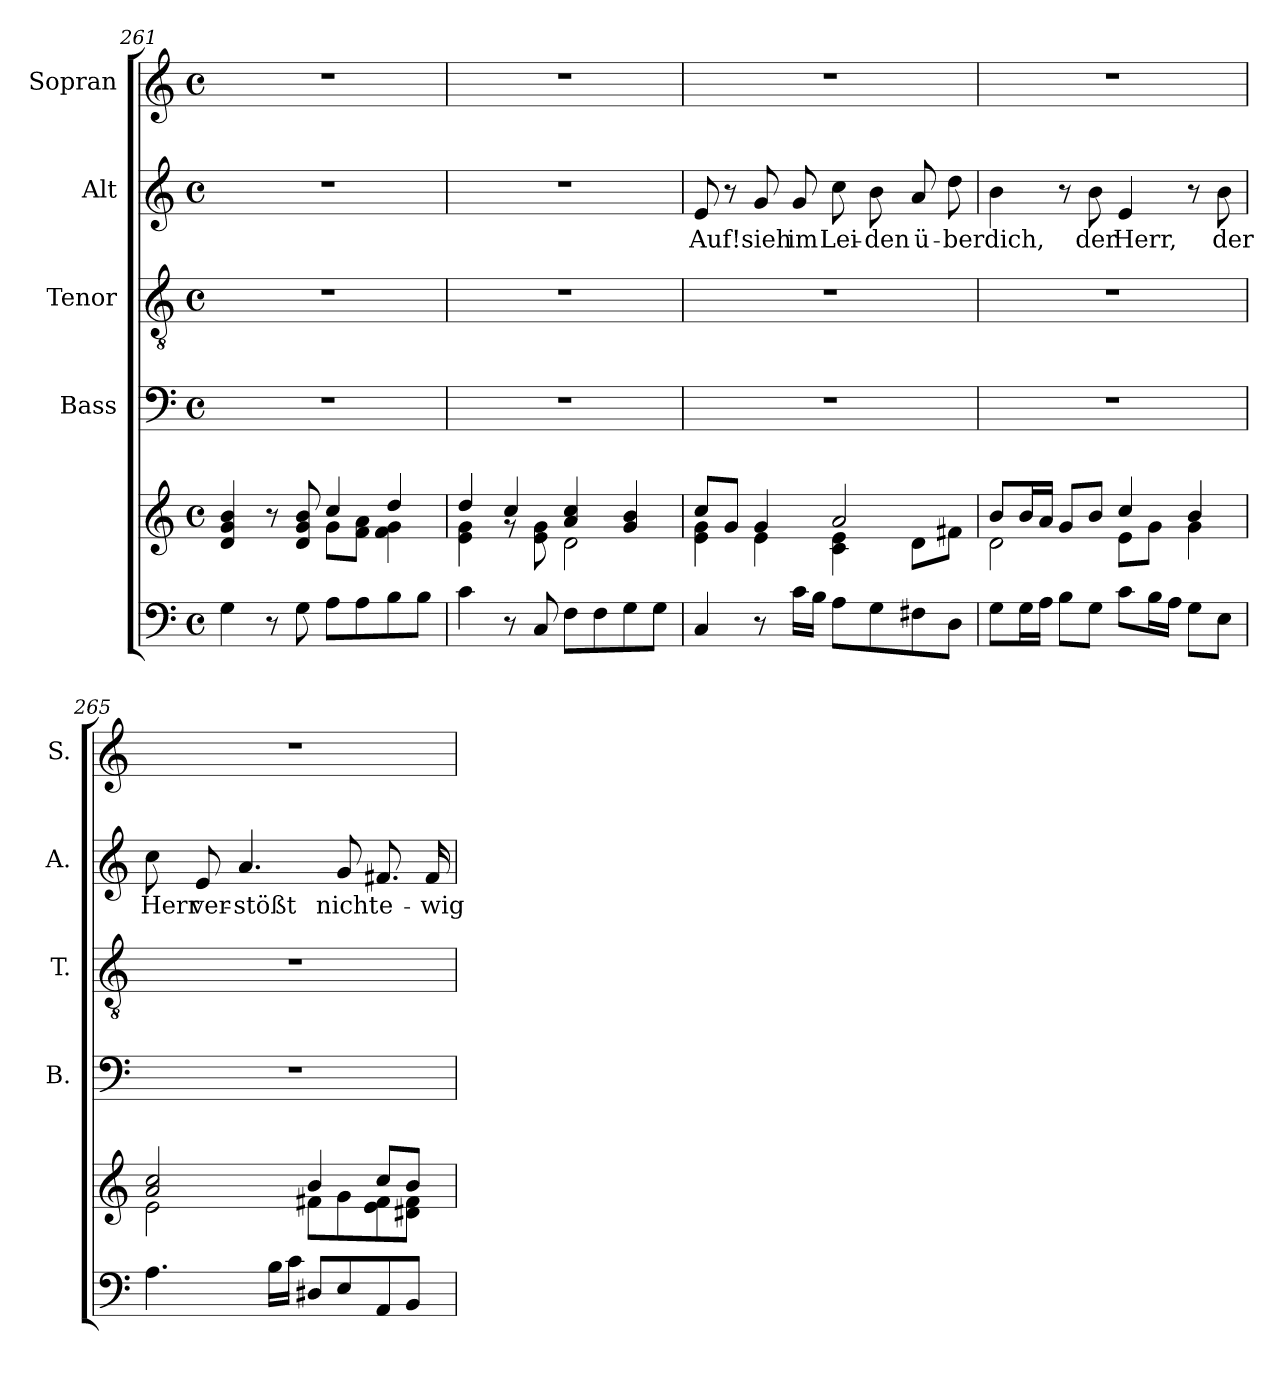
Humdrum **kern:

**kern	**kern	**kern	**kern	**kern	**text	**kern
*part5	*part5	*part4	*part3	*part2	*part2	*part1
*staff6	*staff5	*staff4	*staff3	*staff2	*staff2	*staff1
*	*	*I"Bass	*I"Tenor	*I"Alt	*	*I"Sopran
*	*	*I'B.	*I'T.	*I'A.	*	*I'S.
*clefF4	*clefG2	*clefF4	*clefGv2	*clefG2	*	*clefG2
*k[]	*k[]	*k[]	*k[]	*k[]	*	*k[]
*C:	*C:	*C:	*C:	*C:	*	*C:
*M4/4	*M4/4	*M4/4	*M4/4	*M4/4	*	*M4/4
*met(c)	*met(c)	*met(c)	*met(c)	*met(c)	*	*met(c)
=261	=261	=261	=261	=261	=261	=261
*	*^	*	*	*	*	*
4G\	4d/ 4g/ 4b/	2ryy	1r	1r	1r	.	1r
8r	8r	.	.	.	.	.	.
8G\	8d/ 8g/ 8b/	.	.	.	.	.	.
8A\L	4cc/	8g\L	.	.	.	.	.
8A\	.	8f\ 8a\J	.	.	.	.	.
8B\	4dd/	4f\ 4g\	.	.	.	.	.
8B\J	.	.	.	.	.	.	.
!!LO:LB:g=z
=262	=262	=262	=262	=262	=262	=262	=262
4c\	4dd/	4e\ 4g\	1r	1r	1r	.	1r
8r	4cc/	8rf	.	.	.	.	.
8C/	.	8e\ 8g\	.	.	.	.	.
8F\L	4a/ 4cc/	2d\	.	.	.	.	.
8F\	.	.	.	.	.	.	.
8G\	4g/ 4b/	.	.	.	.	.	.
8G\J	.	.	.	.	.	.	.
=263	=263	=263	=263	=263	=263	=263	=263
!	!	!	!	!	!	!LO:LY:b	!
4C/	8cc/L	4e\ 4g\	1r	1r	8e/	Auf!	1r
.	8g/J	.	.	.	8r	.	.
!	!	!	!	!	!	!LO:LY:b	!
8r	4g/	4e\	.	.	8g/	sieh	.
!	!	!	!	!	!	!LO:LY:b	!
16c\LL	.	.	.	.	8g/	im	.
16B\JJ	.	.	.	.	.	.	.
!	!	!	!	!	!	!LO:LY:b	!
8A\L	2a/	4c\ 4e\	.	.	8cc\	Lei-	.
!	!	!	!	!	!	!LO:LY:b	!
8G\	.	.	.	.	8b\	-den	.
!	!	!	!	!	!	!LO:LY:b	!
8F#X\	.	8d\L	.	.	8a/	ü-	.
!	!	!	!	!	!	!LO:LY:b	!
8D\J	.	8f#X\J	.	.	8dd\	-ber	.
=264	=264	=264	=264	=264	=264	=264	=264
!	!	!	!	!	!	!LO:LY:b	!
8G\L	8b/L	2d\	1r	1r	4b\	dich,	1r
16G\L	16b/L	.	.	.	.	.	.
16A\JJ	16a/JJ	.	.	.	.	.	.
8B\L	8g/L	.	.	.	8r	.	.
!	!	!	!	!	!	!LO:LY:b	!
8G\J	8b/J	.	.	.	8b\	der	.
!	!	!	!	!	!	!LO:LY:b	!
8c\L	4cc/	8e\L	.	.	4e/	Herr,	.
16B\L	.	8g\J	.	.	.	.	.
16A\JJ	.	.	.	.	.	.	.
8G\L	4b/	4g\	.	.	8r	.	.
!	!	!	!	!	!	!LO:LY:b	!
8E\J	.	.	.	.	8b\	der	.
!!LO:PB:g=z
=265	=265	=265	=265	=265	=265	=265	=265
!	!	!	!	!	!	!LO:LY:b	!
4.A\	2a/ 2cc/	2e\	1r	1r	8cc\	Herr	1r
!	!	!	!	!	!	!LO:LY:b	!
.	.	.	.	.	8e/	ver-	.
!	!	!	!	!	!	!LO:LY:b	!
.	.	.	.	.	4.a/	-stößt	.
16B\LL	.	.	.	.	.	.	.
16c\JJ	.	.	.	.	.	.	.
8D#X/L	4b/	8f#X\L	.	.	.	.	.
!	!	!	!	!	!	!LO:LY:b	!
8E/	.	8g\	.	.	8g/	nicht	.
!	!	!	!	!	!	!LO:LY:b	!
8AA/	8cc/L	8e\ 8f#\	.	.	8.f#X/	e-	.
8BB/J	8b/J	8d#X\ 8f#\J	.	.	.	.	.
!	!	!	!	!	!	!LO:LY:b	!
.	.	.	.	.	16f#/	-wig-	.
*	*v	*v	*	*	*	*	*
=	=	=	=	=	=	=
*-	*-	*-	*-	*-	*-	*-
